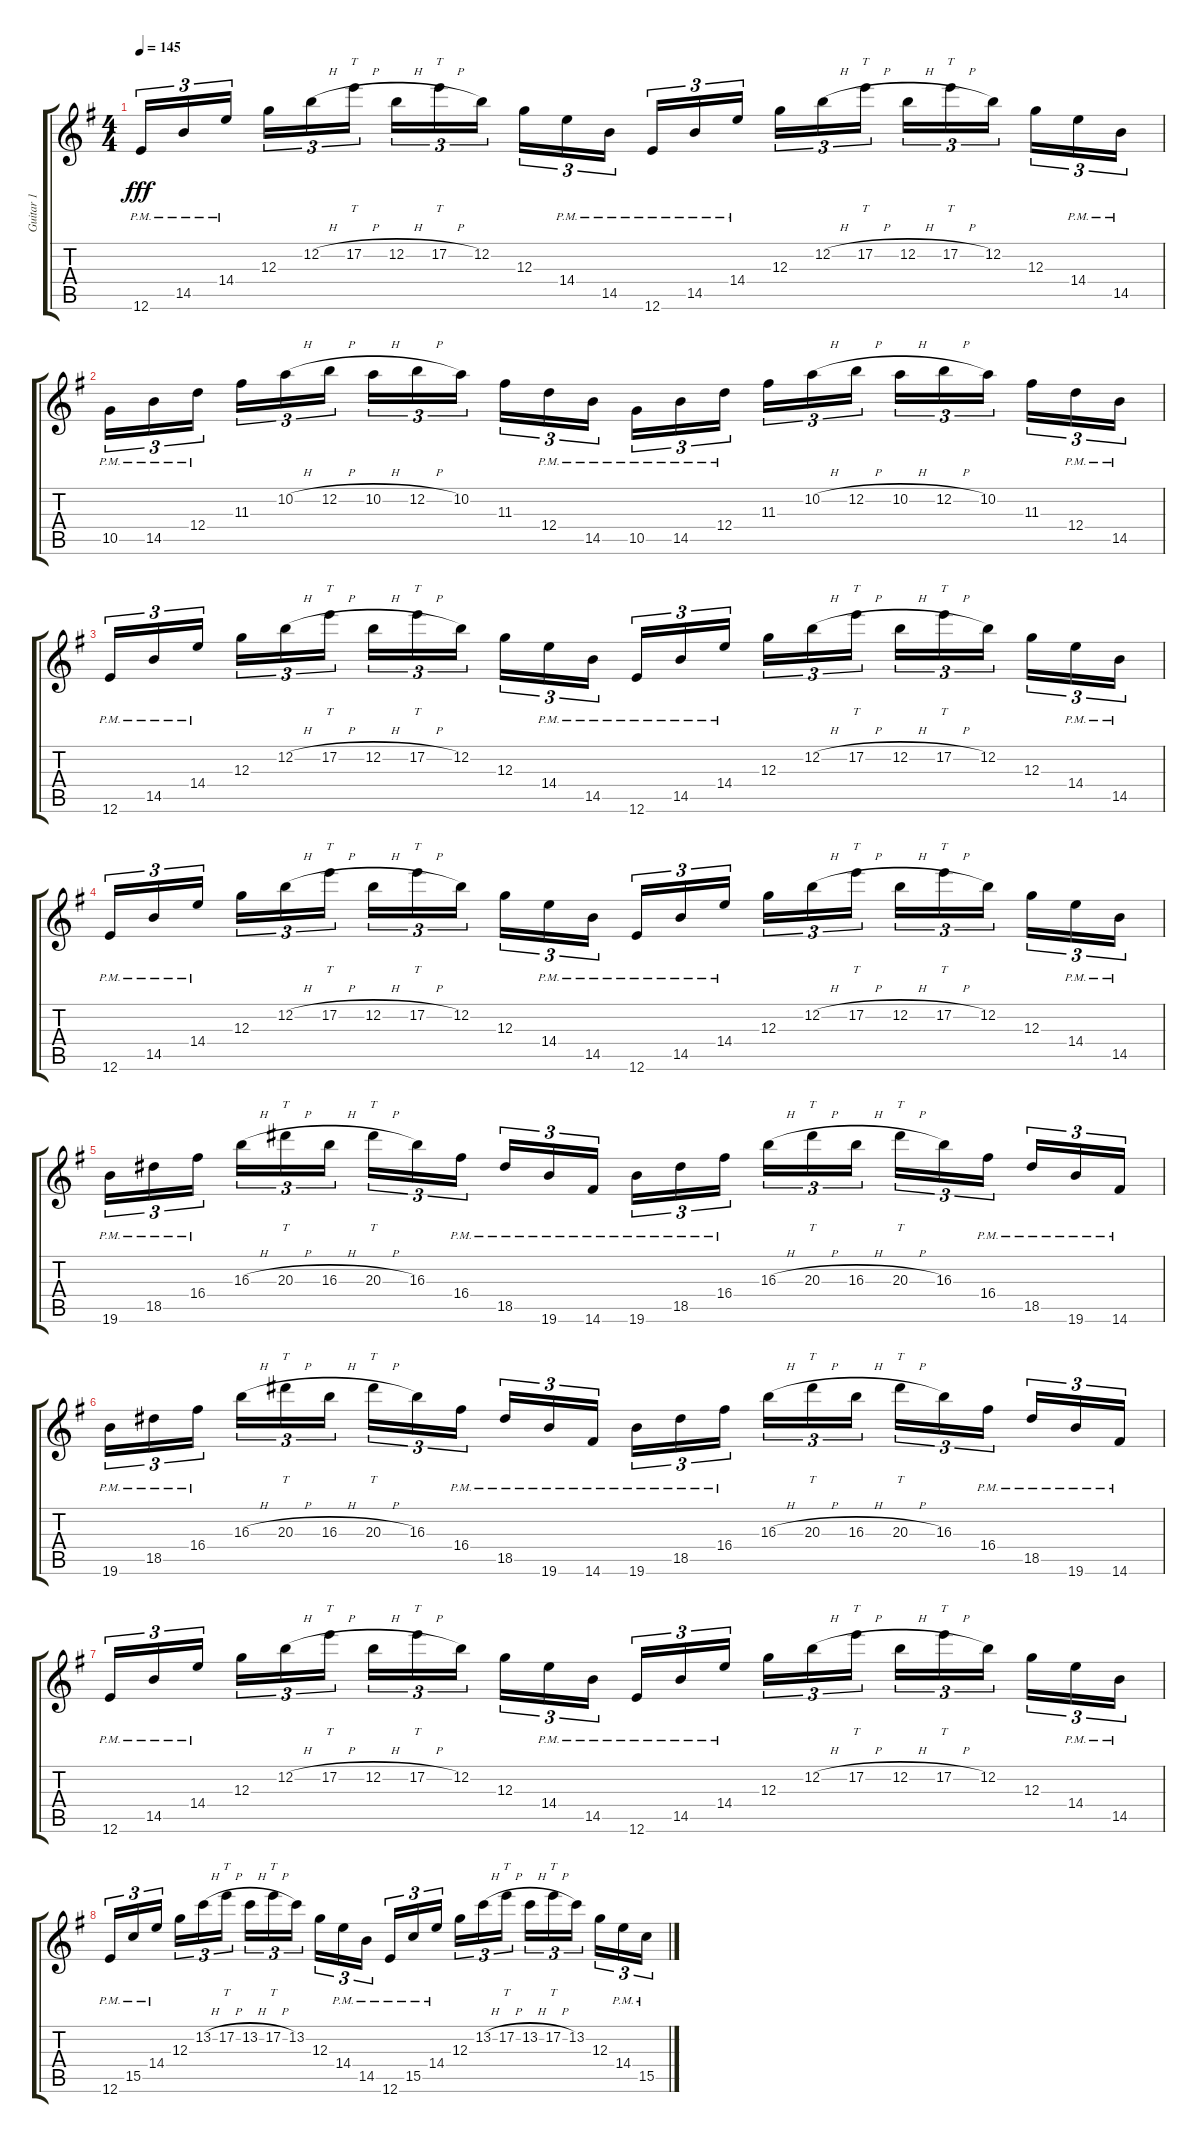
\track ("Guitar 1" "Guitar 1") {instrument distortionguitar}
\staff {score tabs}
\tuning (E4 B3 G3 D3 A2 E2) {hide}
\ts (4 4)
\tempo 145
\clef g2
\ks eminor
12.6{pm}.16{tu (3 2) dy fff} 14.5{pm}.16{tu (3 2)} 14.4{pm}.16{tu (3 2)} 12.3.16{tu (3 2)} 12.2{h}.16{tu (3 2)} 17.2{h}.16{tt tu (3 2)} 12.2{h}.16{tu (3 2)} 17.2{h}.16{tt tu (3 2)} 12.2.16{tu (3 2)} 12.3.16{tu (3 2)} 14.4{pm}.16{tu (3 2)} 14.5{pm}.16{tu (3 2)} 12.6{pm}.16{tu (3 2)} 14.5{pm}.16{tu (3 2)} 14.4{pm}.16{tu (3 2)} 12.3.16{tu (3 2)} 12.2{h}.16{tu (3 2)} 17.2{h}.16{tt tu (3 2)} 12.2{h}.16{tu (3 2)} 17.2{h}.16{tt tu (3 2)} 12.2.16{tu (3 2)} 12.3.16{tu (3 2)} 14.4{pm}.16{tu (3 2)} 14.5{pm}.16{tu (3 2)} |
10.5{pm}.16{tu (3 2)} 14.5{pm}.16{tu (3 2)} 12.4{pm}.16{tu (3 2)} 11.3.16{tu (3 2)} 10.2{h}.16{tu (3 2)} 12.2{h}.16{tu (3 2)} 10.2{h}.16{tu (3 2)} 12.2{h}.16{tu (3 2)} 10.2.16{tu (3 2)} 11.3.16{tu (3 2)} 12.4{pm}.16{tu (3 2)} 14.5{pm}.16{tu (3 2)} 10.5{pm}.16{tu (3 2)} 14.5{pm}.16{tu (3 2)} 12.4{pm}.16{tu (3 2)} 11.3.16{tu (3 2)} 10.2{h}.16{tu (3 2)} 12.2{h}.16{tu (3 2)} 10.2{h}.16{tu (3 2)} 12.2{h}.16{tu (3 2)} 10.2.16{tu (3 2)} 11.3.16{tu (3 2)} 12.4{pm}.16{tu (3 2)} 14.5{pm}.16{tu (3 2)} |
12.6{pm}.16{tu (3 2)} 14.5{pm}.16{tu (3 2)} 14.4{pm}.16{tu (3 2)} 12.3.16{tu (3 2)} 12.2{h}.16{tu (3 2)} 17.2{h}.16{tt tu (3 2)} 12.2{h}.16{tu (3 2)} 17.2{h}.16{tt tu (3 2)} 12.2.16{tu (3 2)} 12.3.16{tu (3 2)} 14.4{pm}.16{tu (3 2)} 14.5{pm}.16{tu (3 2)} 12.6{pm}.16{tu (3 2)} 14.5{pm}.16{tu (3 2)} 14.4{pm}.16{tu (3 2)} 12.3.16{tu (3 2)} 12.2{h}.16{tu (3 2)} 17.2{h}.16{tt tu (3 2)} 12.2{h}.16{tu (3 2)} 17.2{h}.16{tt tu (3 2)} 12.2.16{tu (3 2)} 12.3.16{tu (3 2)} 14.4{pm}.16{tu (3 2)} 14.5{pm}.16{tu (3 2)} |
12.6{pm}.16{tu (3 2)} 14.5{pm}.16{tu (3 2)} 14.4{pm}.16{tu (3 2)} 12.3.16{tu (3 2)} 12.2{h}.16{tu (3 2)} 17.2{h}.16{tt tu (3 2)} 12.2{h}.16{tu (3 2)} 17.2{h}.16{tt tu (3 2)} 12.2.16{tu (3 2)} 12.3.16{tu (3 2)} 14.4{pm}.16{tu (3 2)} 14.5{pm}.16{tu (3 2)} 12.6{pm}.16{tu (3 2)} 14.5{pm}.16{tu (3 2)} 14.4{pm}.16{tu (3 2)} 12.3.16{tu (3 2)} 12.2{h}.16{tu (3 2)} 17.2{h}.16{tt tu (3 2)} 12.2{h}.16{tu (3 2)} 17.2{h}.16{tt tu (3 2)} 12.2.16{tu (3 2)} 12.3.16{tu (3 2)} 14.4{pm}.16{tu (3 2)} 14.5{pm}.16{tu (3 2)} |
19.6{pm}.16{tu (3 2)} 18.5{pm}.16{tu (3 2)} 16.4{pm}.16{tu (3 2)} 16.3{h}.16{tu (3 2)} 20.3{h}.16{tt tu (3 2)} 16.3{h}.16{tu (3 2)} 20.3{h}.16{tt tu (3 2)} 16.3.16{tu (3 2)} 16.4{pm}.16{tu (3 2)} 18.5{pm}.16{tu (3 2)} 19.6{pm}.16{tu (3 2)} 14.6{pm}.16{tu (3 2)} 19.6{pm}.16{tu (3 2)} 18.5{pm}.16{tu (3 2)} 16.4{pm}.16{tu (3 2)} 16.3{h}.16{tu (3 2)} 20.3{h}.16{tt tu (3 2)} 16.3{h}.16{tu (3 2)} 20.3{h}.16{tt tu (3 2)} 16.3.16{tu (3 2)} 16.4{pm}.16{tu (3 2)} 18.5{pm}.16{tu (3 2)} 19.6{pm}.16{tu (3 2)} 14.6{pm}.16{tu (3 2)} |
19.6{pm}.16{tu (3 2)} 18.5{pm}.16{tu (3 2)} 16.4{pm}.16{tu (3 2)} 16.3{h}.16{tu (3 2)} 20.3{h}.16{tt tu (3 2)} 16.3{h}.16{tu (3 2)} 20.3{h}.16{tt tu (3 2)} 16.3.16{tu (3 2)} 16.4{pm}.16{tu (3 2)} 18.5{pm}.16{tu (3 2)} 19.6{pm}.16{tu (3 2)} 14.6{pm}.16{tu (3 2)} 19.6{pm}.16{tu (3 2)} 18.5{pm}.16{tu (3 2)} 16.4{pm}.16{tu (3 2)} 16.3{h}.16{tu (3 2)} 20.3{h}.16{tt tu (3 2)} 16.3{h}.16{tu (3 2)} 20.3{h}.16{tt tu (3 2)} 16.3.16{tu (3 2)} 16.4{pm}.16{tu (3 2)} 18.5{pm}.16{tu (3 2)} 19.6{pm}.16{tu (3 2)} 14.6{pm}.16{tu (3 2)} |
12.6{pm}.16{tu (3 2)} 14.5{pm}.16{tu (3 2)} 14.4{pm}.16{tu (3 2)} 12.3.16{tu (3 2)} 12.2{h}.16{tu (3 2)} 17.2{h}.16{tt tu (3 2)} 12.2{h}.16{tu (3 2)} 17.2{h}.16{tt tu (3 2)} 12.2.16{tu (3 2)} 12.3.16{tu (3 2)} 14.4{pm}.16{tu (3 2)} 14.5{pm}.16{tu (3 2)} 12.6{pm}.16{tu (3 2)} 14.5{pm}.16{tu (3 2)} 14.4{pm}.16{tu (3 2)} 12.3.16{tu (3 2)} 12.2{h}.16{tu (3 2)} 17.2{h}.16{tt tu (3 2)} 12.2{h}.16{tu (3 2)} 17.2{h}.16{tt tu (3 2)} 12.2.16{tu (3 2)} 12.3.16{tu (3 2)} 14.4{pm}.16{tu (3 2)} 14.5{pm}.16{tu (3 2)} |
12.6{pm}.16{tu (3 2)} 15.5{pm}.16{tu (3 2)} 14.4{pm}.16{tu (3 2)} 12.3.16{tu (3 2)} 13.2{h}.16{tu (3 2)} 17.2{h}.16{tt tu (3 2)} 13.2{h}.16{tu (3 2)} 17.2{h}.16{tt tu (3 2)} 13.2.16{tu (3 2)} 12.3.16{tu (3 2)} 14.4{pm}.16{tu (3 2)} 14.5{pm}.16{tu (3 2)} 12.6{pm}.16{tu (3 2)} 15.5{pm}.16{tu (3 2)} 14.4{pm}.16{tu (3 2)} 12.3.16{tu (3 2)} 13.2{h}.16{tu (3 2)} 17.2{h}.16{tt tu (3 2)} 13.2{h}.16{tu (3 2)} 17.2{h}.16{tt tu (3 2)} 13.2.16{tu (3 2)} 12.3.16{tu (3 2)} 14.4{pm}.16{tu (3 2)} 15.5{pm}.16{tu (3 2)}
